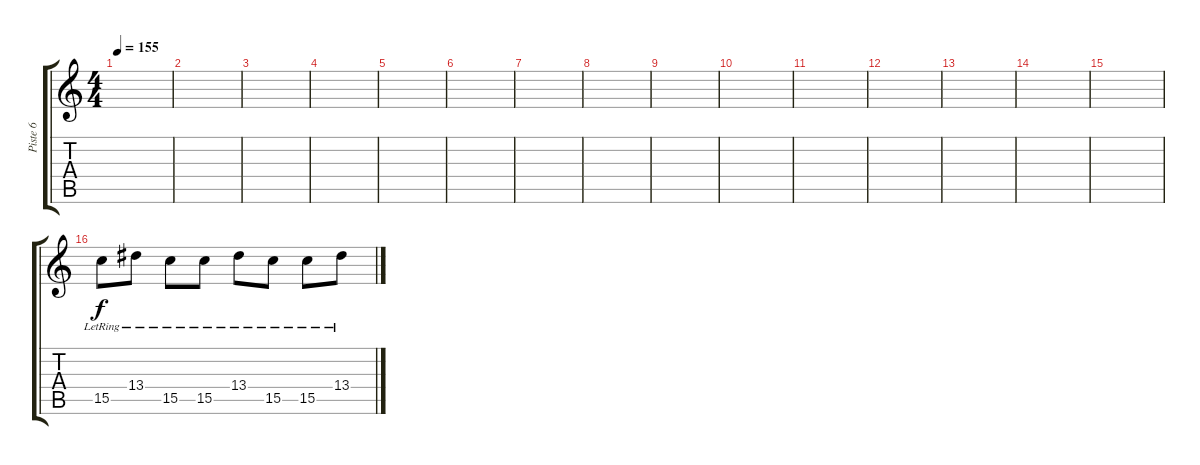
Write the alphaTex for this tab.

\track ("Piste 6" "Piste 6") {instrument acousticguitarsteel}
\staff {score tabs}
\tuning (E4 B3 G3 D3 A2 D2) {hide}
\ts (4 4)
\tempo 155
\clef g2
\ks c
|
|
|
|
|
|
|
|
|
|
|
|
|
|
|
15.5{lr}.8{volume 5} 13.4{lr}.8 15.5{lr}.8 15.5{lr}.8 13.4{lr}.8 15.5{lr}.8 15.5{lr}.8 13.4{lr}.8
